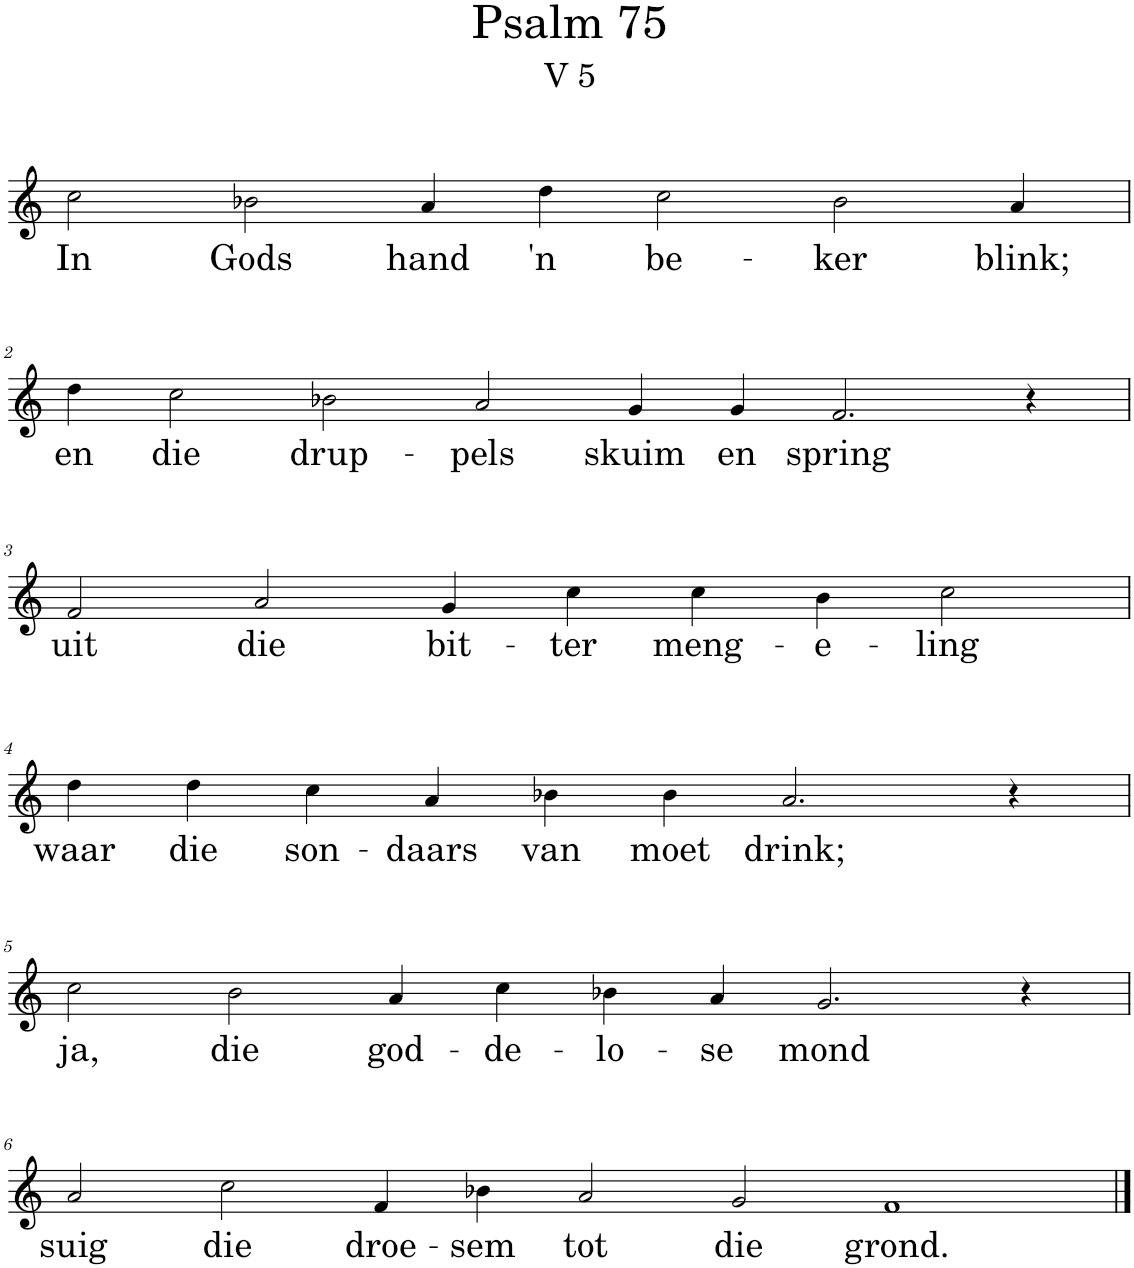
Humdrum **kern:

**kern	**text
*part1	*part1
*staff1	*staff1
*I"Pipe Organ	*
*I'Org.	*
*clefG2	*
*k[]	*
*M11/4	*
=1	=1
!	!LO:LY:b
2cc\	In
!	!LO:LY:b
2b-X\	Gods
!	!LO:LY:b
4a/	hand
!	!LO:LY:b
4dd\	'n
!	!LO:LY:b
2cc\	be-
!	!LO:LY:b
2b-\	-ker
!	!LO:LY:b
4a/	blink;
!!LO:LB:g=z
=2	=2
*M13/4	*
!	!LO:LY:b
4dd\	en
!	!LO:LY:b
2cc\	die
!	!LO:LY:b
2b-X\	drup-
!	!LO:LY:b
2a/	-pels
!	!LO:LY:b
4g/	skuim
!	!LO:LY:b
4g/	en
!	!LO:LY:b
2.f/	spring
4r	.
!!LO:LB:g=z
=3	=3
*M10/4	*
!	!LO:LY:b
2f/	uit
!	!LO:LY:b
2a/	die
!	!LO:LY:b
4g/	bit-
!	!LO:LY:b
4cc\	-ter
!	!LO:LY:b
4cc\	meng-
!	!LO:LY:b
4b\	-e-
!	!LO:LY:b
2cc\	-ling
!!LO:LB:g=z
=4	=4
!	!LO:LY:b
4dd\	waar
!	!LO:LY:b
4dd\	die
!	!LO:LY:b
4cc\	son-
!	!LO:LY:b
4a/	-daars
!	!LO:LY:b
4b-X\	van
!	!LO:LY:b
4b-\	moet
!	!LO:LY:b
2.a/	drink;
4r	.
!!LO:LB:g=z
=5	=5
*M12/4	*
!	!LO:LY:b
2cc\	ja,
!	!LO:LY:b
2b\	die
!	!LO:LY:b
4a/	god-
!	!LO:LY:b
4cc\	-de-
!	!LO:LY:b
4b-X\	-lo-
!	!LO:LY:b
4a/	-se
!	!LO:LY:b
2.g/	mond
4r	.
!!LO:LB:g=z
=6	=6
*M14/4	*
!	!LO:LY:b
2a/	suig
!	!LO:LY:b
2cc\	die
!	!LO:LY:b
4f/	droe-
!	!LO:LY:b
4b-X\	-sem
!	!LO:LY:b
2a/	tot
!	!LO:LY:b
2g/	die
!	!LO:LY:b
1f	grond.
==	==
*-	*-
